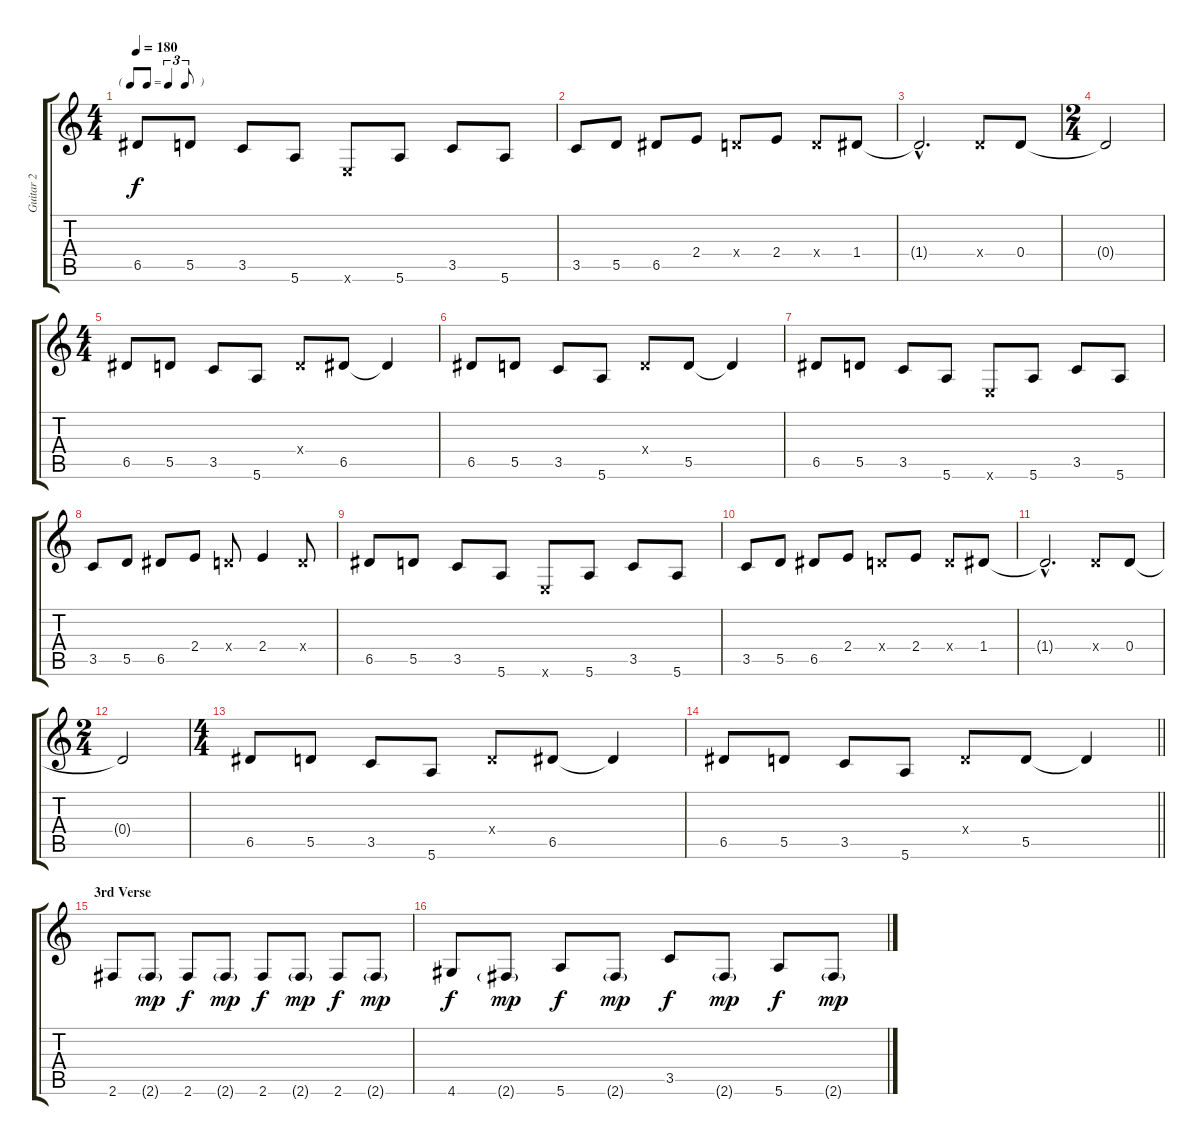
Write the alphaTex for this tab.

\track ("Guitar 2" "Guitar 2") {instrument electricguitarmuted}
\staff {score tabs}
\tuning (E4 B3 G3 D3 A2 E2) {hide}
\ts (4 4)
\tf triplet8th
\tempo 180
\clef g2
\ks c
6.5.8{dy f} 5.5.8 3.5.8 5.6.8 0.6{x}.8 5.6.8 3.5.8 5.6.8 |
3.5.8 5.5.8 6.5.8 2.4.8 0.4{x}.8 2.4.8 0.4{x}.8 1.4.8 |
1.4{hac t}.2{d} 0.4{x}.8 0.4.8 |
\ts (2 4)
0.4{t}.2 |
\ts (4 4)
6.5.8 5.5.8 3.5.8 5.6.8 0.4{x}.8 6.5.8 6.5{t}.4 |
6.5.8 5.5.8 3.5.8 5.6.8 0.4{x}.8 5.5.8 5.5{t}.4 |
6.5.8 5.5.8 3.5.8 5.6.8 0.6{x}.8 5.6.8 3.5.8 5.6.8 |
3.5.8 5.5.8 6.5.8 2.4.8 0.4{x}.8 2.4.4 0.4{x}.8 |
6.5.8 5.5.8 3.5.8 5.6.8 0.6{x}.8 5.6.8 3.5.8 5.6.8 |
3.5.8 5.5.8 6.5.8 2.4.8 0.4{x}.8 2.4.8 0.4{x}.8 1.4.8 |
1.4{hac t}.2{d} 0.4{x}.8 0.4.8 |
\ts (2 4)
0.4{t}.2 |
\ts (4 4)
6.5.8 5.5.8 3.5.8 5.6.8 0.4{x}.8 6.5.8 6.5{t}.4 |
\barLineRight lightlight
6.5.8 5.5.8 3.5.8 5.6.8 0.4{x}.8 5.5.8 5.5{t}.4 |
\section ("" "3rd Verse")
2.6.8 2.6{g}.8{dy mp} 2.6.8{dy f} 2.6{g}.8{dy mp} 2.6.8{dy f} 2.6{g}.8{dy mp} 2.6.8{dy f} 2.6{g}.8{dy mp} |
4.6.8{dy f} 2.6{g}.8{dy mp} 5.6.8{dy f} 2.6{g}.8{dy mp} 3.5.8{dy f} 2.6{g}.8{dy mp} 5.6.8{dy f} 2.6{g}.8{dy mp}
